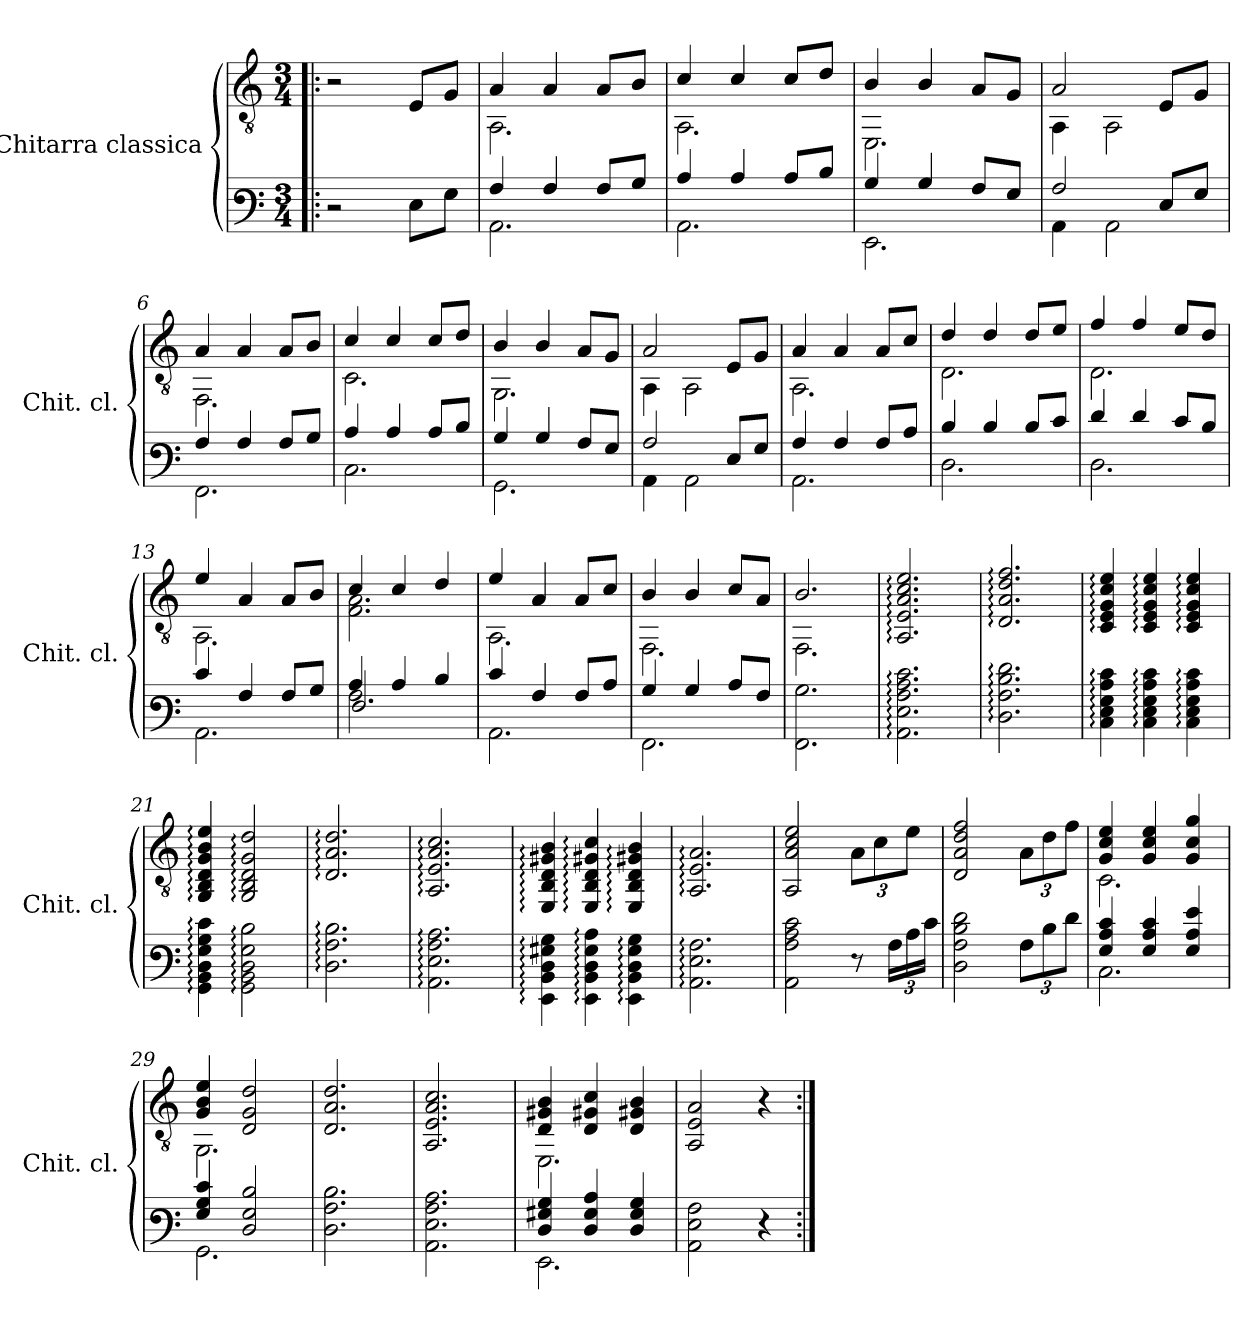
**kern	**kern
*part2	*part1
*staff2	*staff1
*I"Chitarra classica	*I"Chitarra classica
*I'Chit. cl.	*I'Chit. cl.
*stria6	*
*	*clefGv2
*k[]	*k[]
*M3/4	*M3/4
*MM62	*MM62
=1!|:	=1!|:
2r	2r
8E\L	8E/L
8G\J	8G/J
=2	=2
*^	*^
4A/	2.AA\	4A/	2.AA\
4A/	.	4A/	.
8A/L	.	8A/L	.
8B/J	.	8B/J	.
=3	=3	=3	=3
4c/	2.AA\	4c/	2.AA\
4c/	.	4c/	.
8c/L	.	8c/L	.
8d/J	.	8d/J	.
=4	=4	=4	=4
4B/	2.EE\	4B/	2.EE\
4B/	.	4B/	.
8A/L	.	8A/L	.
8G/J	.	8G/J	.
=5	=5	=5	=5
2A/	4AA\	2A/	4AA\
.	2AA\	.	2AA\
8E/L	.	8E/L	.
8G/J	.	8G/J	.
=6	=6	=6	=6
4A/	2.FF\	4A/	2.FF\
4A/	.	4A/	.
8A/L	.	8A/L	.
8B/J	.	8B/J	.
!!LO:LB:g=z	!!
=7	=7	=7	=7
4c/	2.C\	4c/	2.C\
4c/	.	4c/	.
8c/L	.	8c/L	.
8d/J	.	8d/J	.
=8	=8	=8	=8
4B/	2.GG\	4B/	2.GG\
4B/	.	4B/	.
8A/L	.	8A/L	.
8G/J	.	8G/J	.
=9	=9	=9	=9
2A/	4AA\	2A/	4AA\
.	2AA\	.	2AA\
8E/L	.	8E/L	.
8G/J	.	8G/J	.
=10	=10	=10	=10
4A/	2.AA\	4A/	2.AA\
4A/	.	4A/	.
8A/L	.	8A/L	.
8c/J	.	8c/J	.
=11	=11	=11	=11
4d/	2.D\	4d/	2.D\
4d/	.	4d/	.
8d/L	.	8d/L	.
8e/J	.	8e/J	.
=12	=12	=12	=12
4f/	2.D\	4f/	2.D\
4f/	.	4f/	.
8e/L	.	8e/L	.
8d/J	.	8d/J	.
=13	=13	=13	=13
4e/	2.AA\	4e/	2.AA\
4A/	.	4A/	.
8A/L	.	8A/L	.
8B/J	.	8B/J	.
!!LO:LB:g=z	!!
=14	=14	=14	=14
*	*^	*	*
4c/	2.A\	2.F/	4c/	2.F\ 2.A\
4c/	.	.	4c/	.
4d/	.	.	4d/	.
*	*v	*v	*	*
=15	=15	=15	=15
4e/	2.AA\	4e/	2.AA\
4A/	.	4A/	.
8A/L	.	8A/L	.
8c/J	.	8c/J	.
=16	=16	=16	=16
4B/	2.FF\	4B/	2.FF\
4B/	.	4B/	.
8c/L	.	8c/L	.
8A/J	.	8A/J	.
*v	*v	*	*
=17	=17	=17
2.FF\ 2.B\	2.B/	2.FF\
*	*v	*v
=18	=18
2.AA\: 2.E\: 2.A\: 2.c\: 2.e\:	2.AA/: 2.E/: 2.A/: 2.c/: 2.e/:
=19	=19
2.D\: 2.A\: 2.d\: 2.f\:	2.D/: 2.A/: 2.d/: 2.f/:
=20	=20
4C\: 4E\: 4G\: 4c\: 4e\:	4C/: 4E/: 4G/: 4c/: 4e/:
4C\: 4E\: 4G\: 4c\: 4e\:	4C/: 4E/: 4G/: 4c/: 4e/:
4C\: 4E\: 4G\: 4c\: 4e\:	4C/: 4E/: 4G/: 4c/: 4e/:
=21	=21
4GG\: 4BB\: 4D\: 4G\: 4B\: 4e\:	4GG/: 4BB/: 4D/: 4G/: 4B/: 4e/:
2GG\: 2BB\: 2D\: 2G\: 2d\:	2GG/: 2BB/: 2D/: 2G/: 2d/:
=22	=22
2.D\: 2.A\: 2.d\:	2.D/: 2.A/: 2.d/:
!!LO:LB:g=z
=23	=23
2.AA\: 2.E\: 2.A\: 2.c\:	2.AA/: 2.E/: 2.A/: 2.c/:
=24	=24
4EE\: 4BB\: 4D\: 4G#\: 4B\:	4EE/: 4BB/: 4D/: 4G#X/: 4B/:
4EE\: 4BB\: 4D\: 4G#\: 4c\:	4EE/: 4BB/: 4D/: 4G#X/: 4c/:
4EE\: 4BB\: 4D\: 4G#\: 4B\:	4EE/: 4BB/: 4D/: 4G#X/: 4B/:
=25	=25
2.AA\: 2.E\: 2.A\:	2.AA/: 2.E/: 2.A/:
=26	=26
2AA\ 2A\ 2c\ 2e\	2AA/ 2A/ 2c/ 2e/
*	*Xbrackettup
8r	12A\L
.	12c\
*Xbrackettup	*
24A\L	.
24c\	12e\J
24e\J	.
=27	=27
2D\ 2A\ 2d\ 2f\	2D/ 2A/ 2d/ 2f/
12A\L	12A\L
12d\	12d\
12f\J	12f\J
=28	=28
*^	*^
4G/ 4c/ 4e/	2.C\	4G/ 4c/ 4e/	2.C\
4G/ 4c/ 4e/	.	4G/ 4c/ 4e/	.
4G/ 4c/ 4g/	.	4G/ 4c/ 4g/	.
=29	=29	=29	=29
4G/ 4B/ 4e/	2.GG\	4G/ 4B/ 4e/	2.GG\
2D/ 2G/ 2d/	.	2D/ 2G/ 2d/	.
*v	*v	*	*
*	*v	*v
=30	=30
2.D\ 2.A\ 2.d\	2.D/ 2.A/ 2.d/
=31	=31
2.AA\ 2.E\ 2.A\ 2.c\	2.AA/ 2.E/ 2.A/ 2.c/
!!LO:PB:g=z
=32	=32
*^	*^
4D/ 4G#/ 4B/	2.EE\	4D/ 4G#X/ 4B/	2.EE\
4D/ 4G#/ 4c/	.	4D/ 4G#X/ 4c/	.
4D/ 4G#/ 4B/	.	4D/ 4G#X/ 4B/	.
*v	*v	*	*
*	*v	*v
=33	=33
2AA\ 2E\ 2A\	2AA/ 2E/ 2A/
4r	4r
=:|!	=:|!
*-	*-
